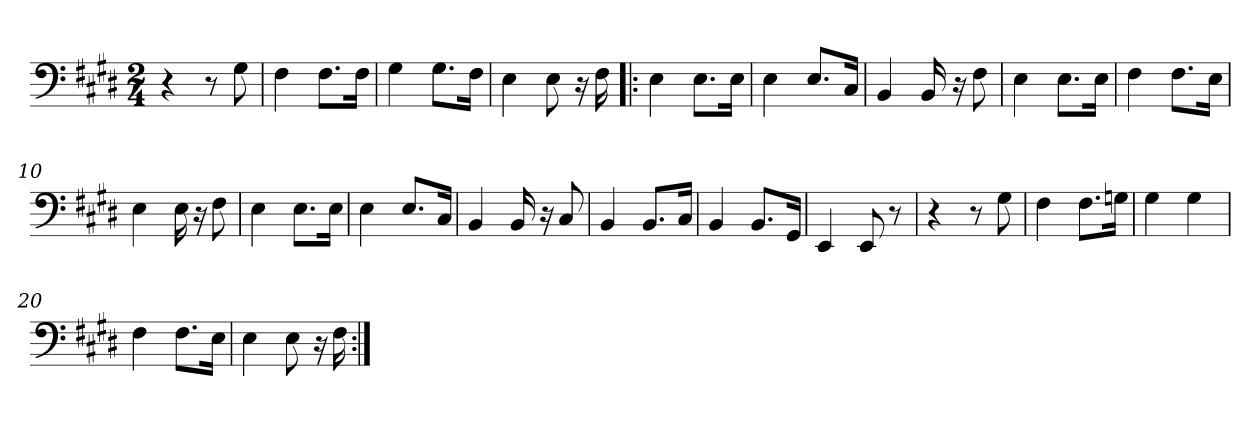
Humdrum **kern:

**kern
*part1
*staff1
*clefF4
*k[f#c#g#d#]
*M2/4
=1
4r
8r
8G#\
=2
4F#\
8.F#\L
16F#\Jk
=3
4G#\
8.G#\L
16F#\Jk
=4
4E\
8E\
16r
16F#\
=5!|:
4E\
8.E\L
16E\Jk
=6
4E\
8.E/L
16C#/Jk
=7
4BB/
16BB/
16r
8F#\
=8
4E\
8.E\L
16E\Jk
=9
4F#\
8.F#\L
16E\Jk
=10
4E\
16E\
16r
8F#\
=11
4E\
8.E\L
16E\Jk
=12
4E\
8.E/L
16C#/Jk
=13
4BB/
16BB/
16r
8C#/
=14
4BB/
8.BB/L
16C#/Jk
=15
4BB/
8.BB/L
16GG#/Jk
=16
4EE/
8EE/
8r
=17
4r
8r
8G#\
=18
4F#\
8.F#\L
16Gn\Jk
=19
4G#\
4G#\
=20
4F#\
8.F#\L
16E\Jk
=21
4E\
8E\
16r
16F#\
=:|!
*-
